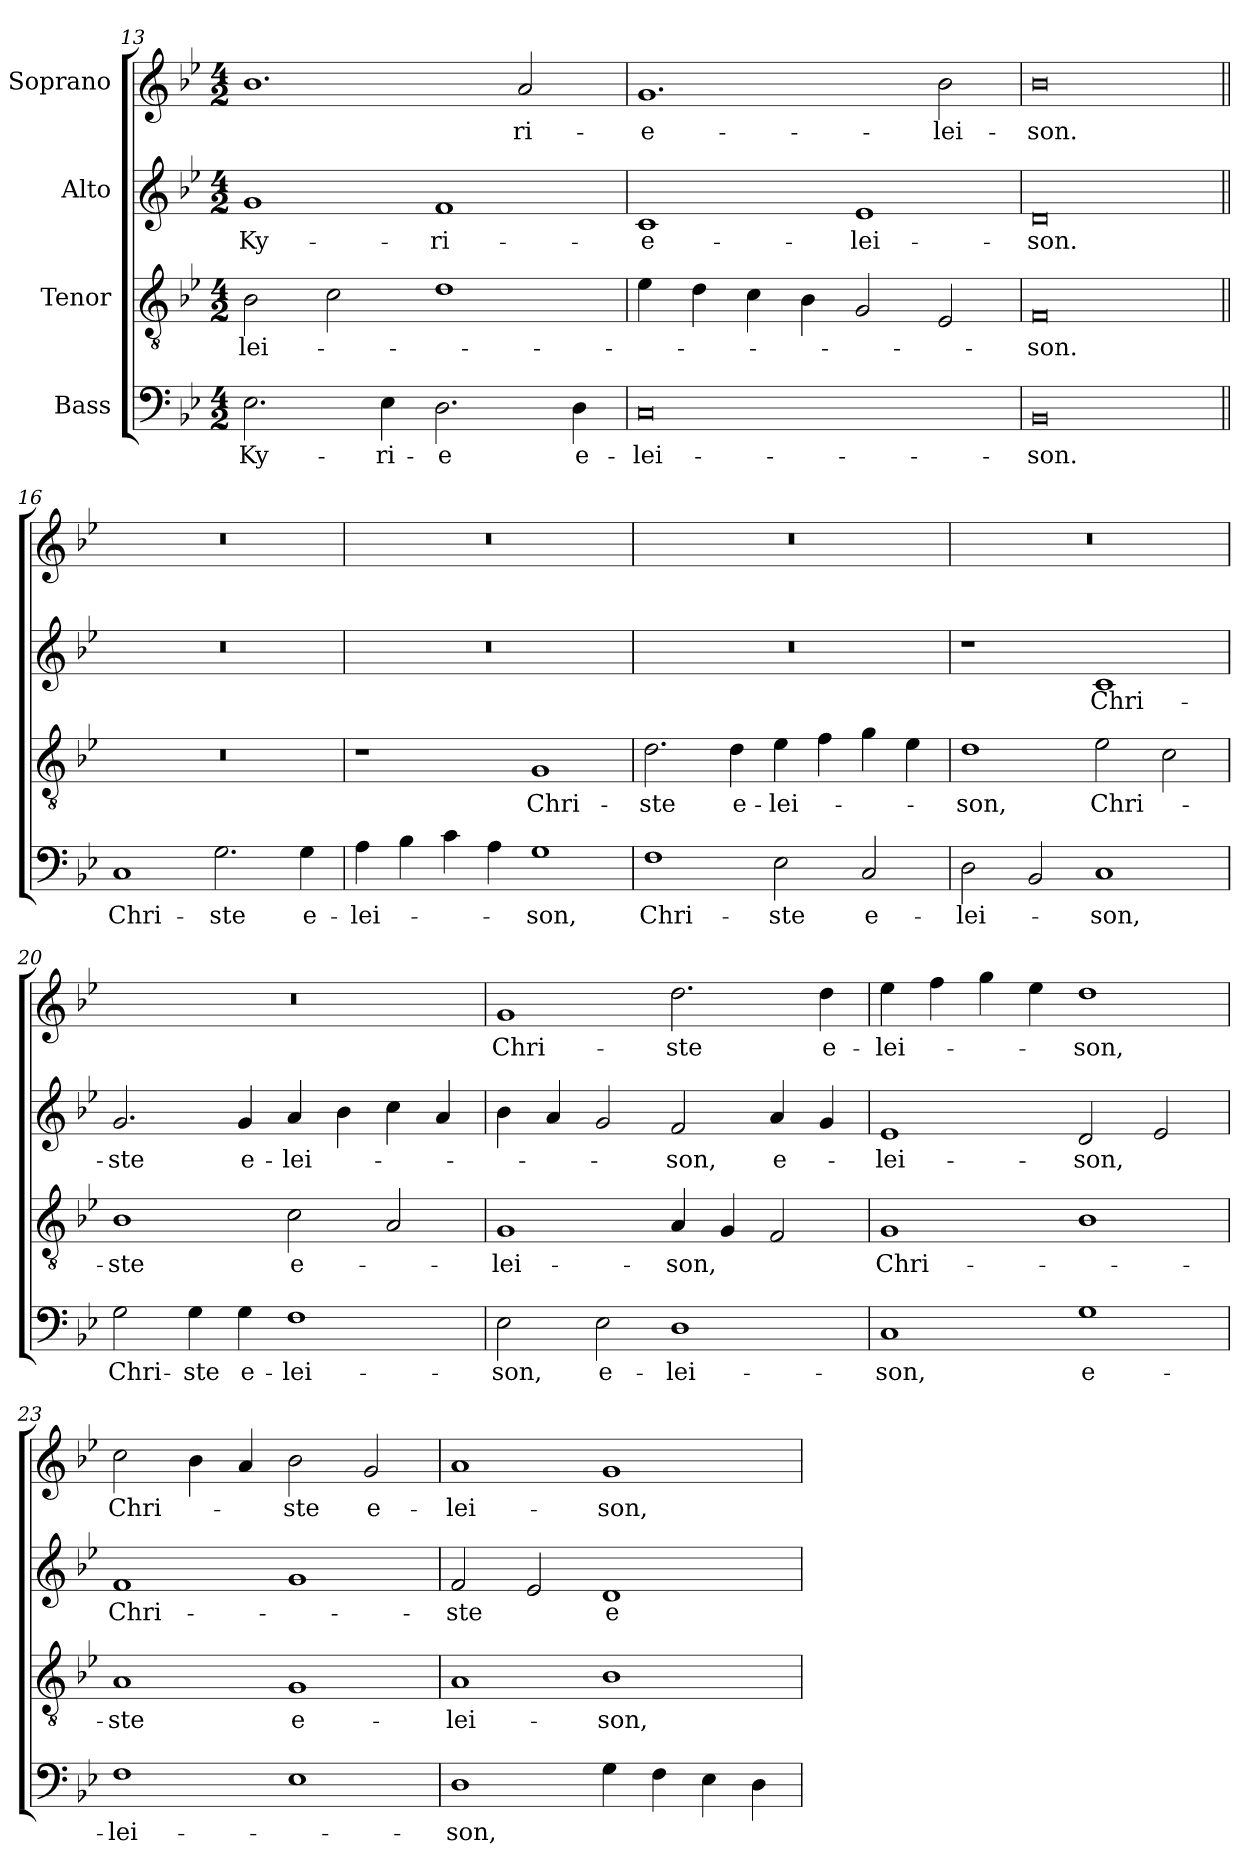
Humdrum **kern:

**kern	**text	**kern	**text	**kern	**text	**kern	**text
*part4	*part4	*part3	*part3	*part2	*part2	*part1	*part1
*staff4	*staff4	*staff3	*staff3	*staff2	*staff2	*staff1	*staff1
*I"Bass	*	*I"Tenor	*	*I"Alto	*	*I"Soprano	*
*clefF4	*	*clefGv2	*	*clefG2	*	*clefG2	*
*k[b-e-]	*	*k[b-e-]	*	*k[b-e-]	*	*k[b-e-]	*
*B-:	*	*B-:	*	*B-:	*	*B-:	*
*M4/2	*	*M4/2	*	*M4/2	*	*M4/2	*
=13	=13	=13	=13	=13	=13	=13	=13
2.E-\	Ky-	2B-\	-lei-	1g	Ky-	1.b-	.
.	.	2c\	.	.	.	.	.
4E-\	-ri-	.	.	.	.	.	.
2.D\	-e	1d	.	1f	-ri-	.	.
.	.	.	.	.	.	2a/	-ri-
4D\	e-	.	.	.	.	.	.
=14	=14	=14	=14	=14	=14	=14	=14
0C	-lei-	4e-\	.	1c	-e-	1.g	-e-
.	.	4d\	.	.	.	.	.
.	.	4c\	.	.	.	.	.
.	.	4B-\	.	.	.	.	.
.	.	2G/	.	1e-	-lei-	.	.
.	.	2E-/	.	.	.	2b-\	-lei-
=15	=15	=15	=15	=15	=15	=15	=15
0BB-	-son.	0F	-son.	0d	-son.	0b-	-son.
!!LO:PB:g=z
=16||	=16||	=16||	=16||	=16||	=16||	=16||	=16||
1C	Chri-	0r	.	0r	.	0r	.
2.G\	-ste	.	.	.	.	.	.
4G\	e-	.	.	.	.	.	.
=17	=17	=17	=17	=17	=17	=17	=17
4A\	-lei-	1r	.	0r	.	0r	.
4B-\	.	.	.	.	.	.	.
4c\	.	.	.	.	.	.	.
4A\	.	.	.	.	.	.	.
1G	-son,	1G	Chri-	.	.	.	.
=18	=18	=18	=18	=18	=18	=18	=18
1F	Chri-	2.d\	-ste	0r	.	0r	.
.	.	4d\	e-	.	.	.	.
2E-\	-ste	4e-\	-lei-	.	.	.	.
.	.	4f\	.	.	.	.	.
2C/	e-	4g\	.	.	.	.	.
.	.	4e-\	.	.	.	.	.
=19	=19	=19	=19	=19	=19	=19	=19
2D\	-lei-	1d	-son,	1r	.	0r	.
2BB-/	.	.	.	.	.	.	.
1C	-son,	2e-\	Chri-	1c	Chri-	.	.
.	.	2c\	.	.	.	.	.
=20	=20	=20	=20	=20	=20	=20	=20
2G\	Chri-	1B-	-ste	2.g/	-ste	0r	.
4G\	-ste	.	.	.	.	.	.
4G\	e-	.	.	4g/	e-	.	.
1F	-lei-	2c\	e-	4a/	-lei-	.	.
.	.	.	.	4b-\	.	.	.
.	.	2A/	.	4cc\	.	.	.
.	.	.	.	4a/	.	.	.
!!LO:LB:g=z
=21	=21	=21	=21	=21	=21	=21	=21
2E-\	-son,	1G	-lei-	4b-\	.	1g	Chri-
.	.	.	.	4a/	.	.	.
2E-\	e-	.	.	2g/	.	.	.
1D	-lei-	4A/	-son,	2f/	-son,	2.dd\	-ste
.	.	4G/	.	.	.	.	.
.	.	2F/	.	4a/	e-	.	.
.	.	.	.	4g/	.	4dd\	e-
=22	=22	=22	=22	=22	=22	=22	=22
1C	-son,	1G	Chri-	1e-	-lei-	4ee-\	-lei-
.	.	.	.	.	.	4ff\	.
.	.	.	.	.	.	4gg\	.
.	.	.	.	.	.	4ee-\	.
1G	e-	1B-	.	2d/	-son,	1dd	-son,
.	.	.	.	2e-/	.	.	.
=23	=23	=23	=23	=23	=23	=23	=23
1F	-lei-	1A	-ste	1f	Chri-	2cc\	Chri-
.	.	.	.	.	.	4b-\	.
.	.	.	.	.	.	4a/	.
1E-	.	1G	e-	1g	.	2b-\	-ste
.	.	.	.	.	.	2g/	e-
=24	=24	=24	=24	=24	=24	=24	=24
1D	-son,	1A	-lei-	2f/	-ste	1a	-lei-
.	.	.	.	2e-/	.	.	.
4G\	.	1B-	-son,	1d	e-	1g	-son,
4F\	.	.	.	.	.	.	.
4E-\	.	.	.	.	.	.	.
4D\	.	.	.	.	.	.	.
=	=	=	=	=	=	=	=
*-	*-	*-	*-	*-	*-	*-	*-
